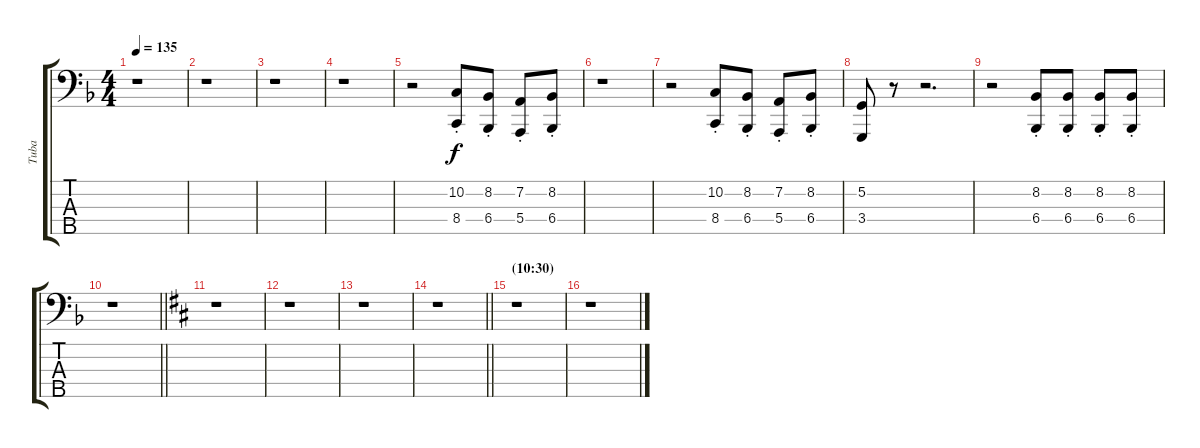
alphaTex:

\track ("Tuba" "Tuba") {instrument tuba}
\staff {score tabs}
\tuning (G2 D2 A1 E1 B0) {hide}
\ts (4 4)
\tempo 135
\clef f4
\ks dminor
r.1{dy f} |
r.1 |
r.1 |
r.1 |
r.2 (10.2{st} 8.4{st}).8 (8.2{st} 6.4{st}).8 (7.2{st} 5.4{st}).8 (8.2{st} 6.4{st}).8 |
r.1 |
r.2 (10.2{st} 8.4{st}).8 (8.2{st} 6.4{st}).8 (7.2{st} 5.4{st}).8 (8.2{st} 6.4{st}).8 |
(5.2 3.4).8 r.8 r.2{d} |
r.2 (8.2{st} 6.4{st}).8 (8.2{st} 6.4{st}).8 (8.2{st} 6.4{st}).8 (8.2{st} 6.4{st}).8 |
\barLineRight lightlight
r.1 |
\ks bminor
r.1 |
r.1 |
r.1 |
\barLineRight lightlight
r.1 |
\section ("" "(10:30)")
r.1 |
r.1
